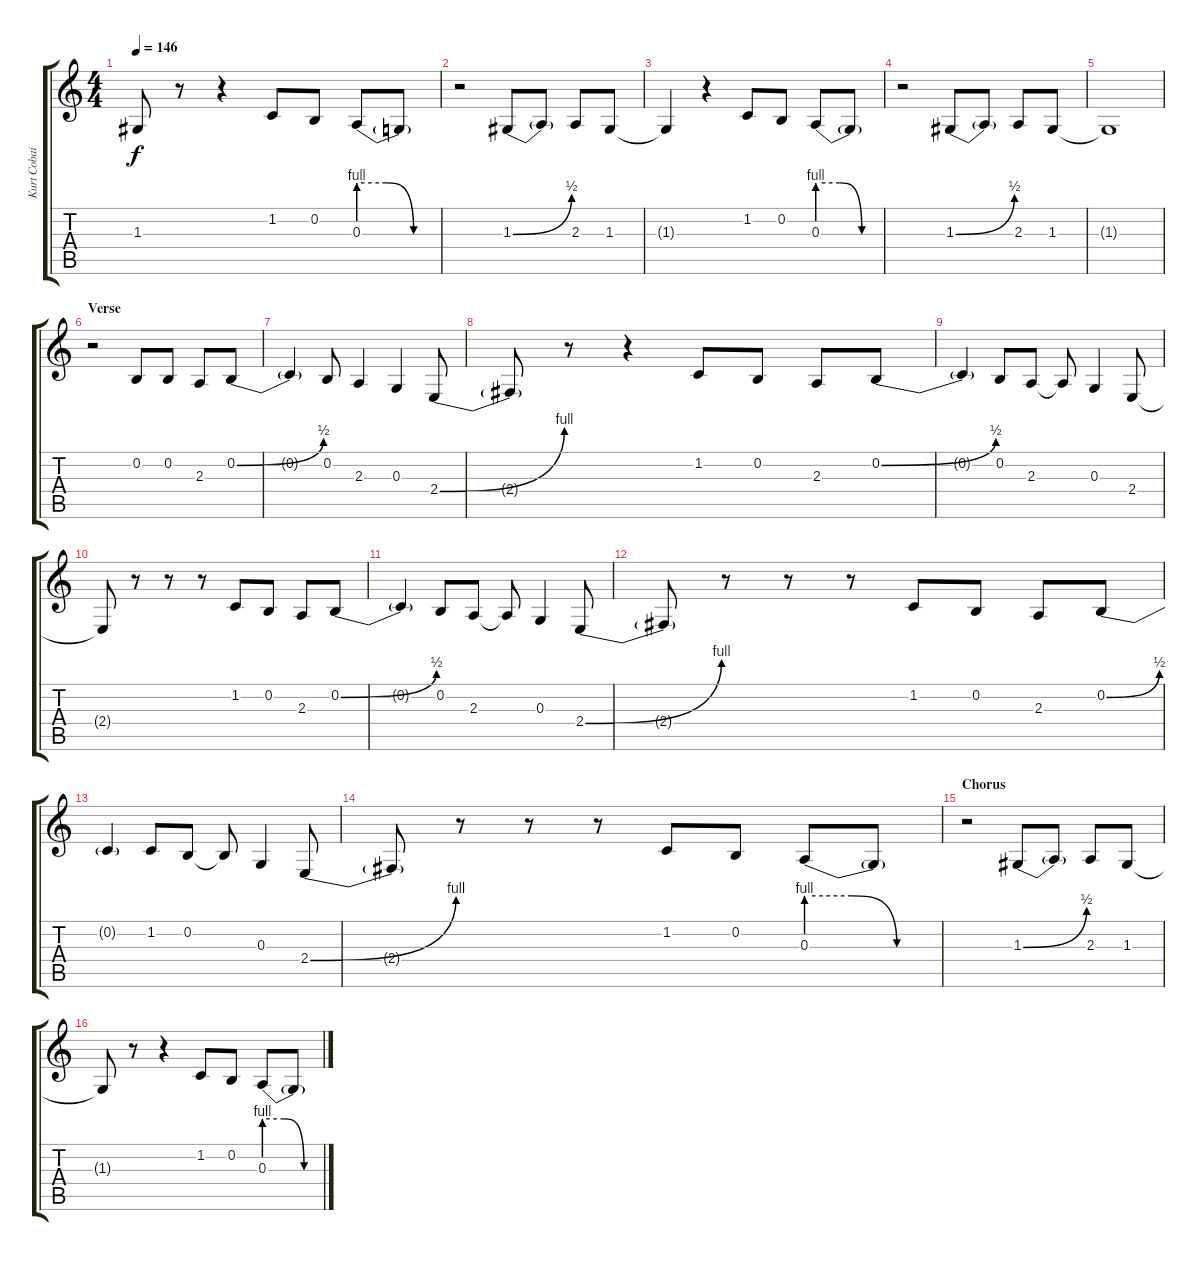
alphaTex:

\track ("Kurt Cobain - Vocals" "Kurt Cobai") {instrument tenorsax}
\staff {score tabs}
\tuning (E4 B3 G3 D3 A2 E2) {hide}
\ts (4 4)
\tempo 146
\clef g2
\ks c
1.3{t}.8{dy f} r.8 r.4 1.2.8 0.2.8 0.3{be (custom 0 4 20 4 40 0 60 0)}.8 0.3{t}.8 |
r.2 1.3{be (bend 0 0 60 2)}.8 1.3{t}.8 2.3.8 1.3.8 |
1.3{t}.4 r.4 1.2.8 0.2.8 0.3{be (custom 0 4 20 4 40 0 60 0)}.8 0.3{t}.8 |
r.2 1.3{be (bend 0 0 60 2)}.8 1.3{t}.8 2.3.8 1.3.8 |
1.3{t}.1 |
\section ("" "Verse")
r.2 0.2.8 0.2.8 2.3.8 0.2{be (bend 0 0 60 2)}.8 |
0.2{t}.4 0.2.8 2.3.4 0.3.4 2.4{be (bend 0 0 60 4)}.8 |
2.4{t}.8 r.8 r.4 1.2.8 0.2.8 2.3.8 0.2{be (bend 0 0 60 2)}.8 |
0.2{t}.4 0.2.8 2.3.8 2.3{t}.8 0.3.4 2.4.8 |
2.4{t}.8 r.8 r.8 r.8 1.2.8 0.2.8 2.3.8 0.2{be (bend 0 0 60 2)}.8 |
0.2{t}.4 0.2.8 2.3.8 2.3{t}.8 0.3.4 2.4{be (bend 0 0 60 4)}.8 |
2.4{t}.8 r.8 r.8 r.8 1.2.8 0.2.8 2.3.8 0.2{be (bend 0 0 60 2)}.8 |
0.2{t}.4 1.2.8 0.2.8 0.2{t}.8 0.3.4 2.4{be (bend 0 0 60 4)}.8 |
2.4{t}.8 r.8 r.8 r.8 1.2.8 0.2.8 0.3{be (custom 0 4 20 4 40 0 60 0)}.8 0.3{t}.8 |
\section ("" "Chorus")
r.2 1.3{be (bend 0 0 60 2)}.8 1.3{t}.8 2.3.8 1.3.8 |
1.3{t}.8 r.8 r.4 1.2.8 0.2.8 0.3{be (custom 0 4 20 4 40 0 60 0)}.8 0.3{t}.8
